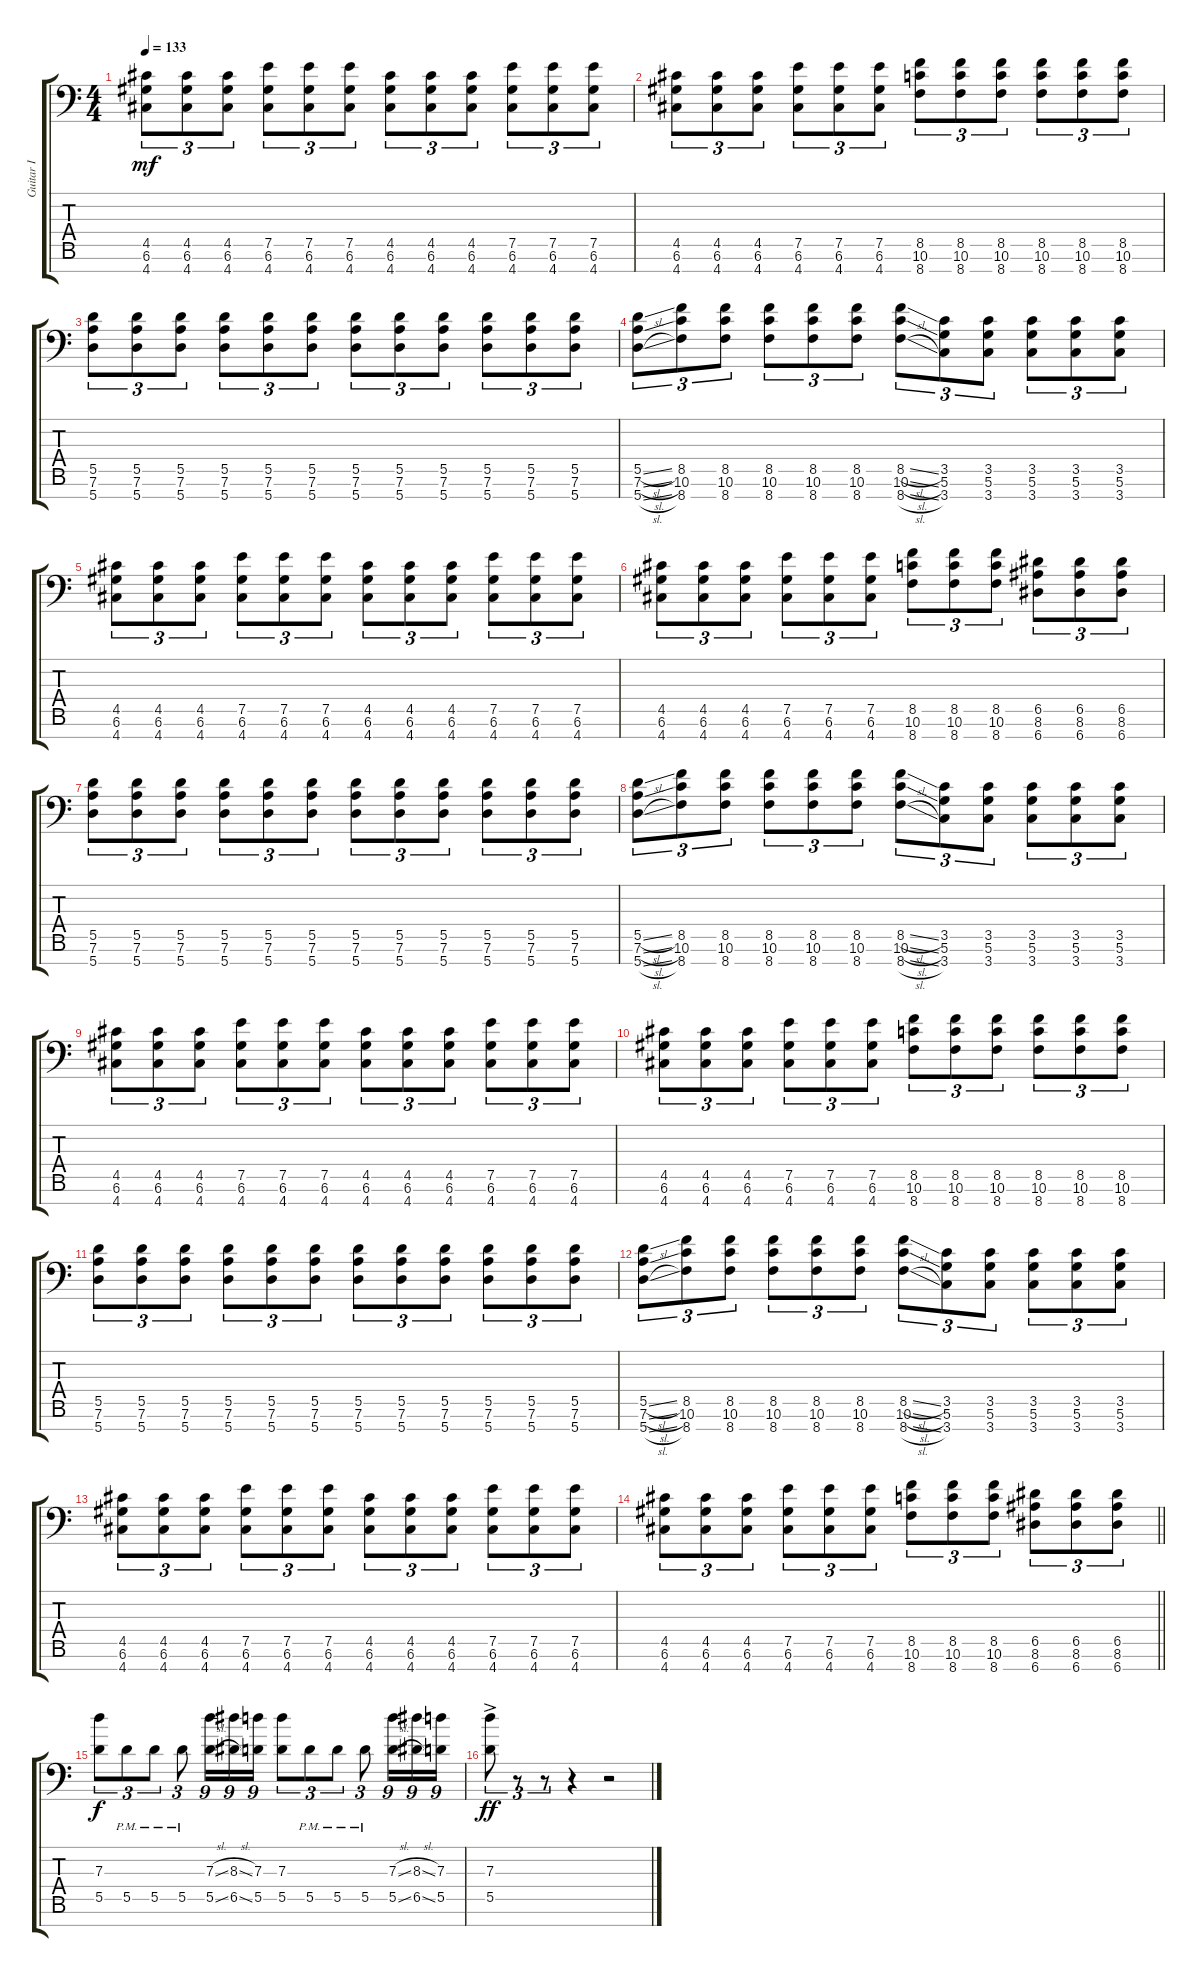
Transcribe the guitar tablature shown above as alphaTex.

\track ("Guitar I" "Guitar I") {instrument distortionguitar}
\staff {score tabs}
\tuning (E4 B3 G3 D3 A2 D2 A1) {hide}
\ts (4 4)
\tempo 133
\clef f4
\ks c
(4.5 6.6 4.7).8{tu (3 2) dy mf} (4.5 6.6 4.7).8{tu (3 2)} (4.5 6.6 4.7).8{tu (3 2)} (7.5 6.6 4.7).8{tu (3 2)} (7.5 6.6 4.7).8{tu (3 2)} (7.5 6.6 4.7).8{tu (3 2)} (4.5 6.6 4.7).8{tu (3 2)} (4.5 6.6 4.7).8{tu (3 2)} (4.5 6.6 4.7).8{tu (3 2)} (7.5 6.6 4.7).8{tu (3 2)} (7.5 6.6 4.7).8{tu (3 2)} (7.5 6.6 4.7).8{tu (3 2)} |
(4.5 6.6 4.7).8{tu (3 2)} (4.5 6.6 4.7).8{tu (3 2)} (4.5 6.6 4.7).8{tu (3 2)} (7.5 6.6 4.7).8{tu (3 2)} (7.5 6.6 4.7).8{tu (3 2)} (7.5 6.6 4.7).8{tu (3 2)} (8.5 10.6 8.7).8{tu (3 2)} (8.5 10.6 8.7).8{tu (3 2)} (8.5 10.6 8.7).8{tu (3 2)} (8.5 10.6 8.7).8{tu (3 2)} (8.5 10.6 8.7).8{tu (3 2)} (8.5 10.6 8.7).8{tu (3 2)} |
(5.5 7.6 5.7).8{tu (3 2)} (5.5 7.6 5.7).8{tu (3 2)} (5.5 7.6 5.7).8{tu (3 2)} (5.5 7.6 5.7).8{tu (3 2)} (5.5 7.6 5.7).8{tu (3 2)} (5.5 7.6 5.7).8{tu (3 2)} (5.5 7.6 5.7).8{tu (3 2)} (5.5 7.6 5.7).8{tu (3 2)} (5.5 7.6 5.7).8{tu (3 2)} (5.5 7.6 5.7).8{tu (3 2)} (5.5 7.6 5.7).8{tu (3 2)} (5.5 7.6 5.7).8{tu (3 2)} |
(5.5{sl} 7.6{sl} 5.7{sl}).8{tu (3 2)} (8.5 10.6 8.7).8{tu (3 2)} (8.5 10.6 8.7).8{tu (3 2)} (8.5 10.6 8.7).8{tu (3 2)} (8.5 10.6 8.7).8{tu (3 2)} (8.5 10.6 8.7).8{tu (3 2)} (8.5{sl} 10.6{sl} 8.7{sl}).8{tu (3 2)} (3.5 5.6 3.7).8{tu (3 2)} (3.5 5.6 3.7).8{tu (3 2)} (3.5 5.6 3.7).8{tu (3 2)} (3.5 5.6 3.7).8{tu (3 2)} (3.5 5.6 3.7).8{tu (3 2)} |
(4.5 6.6 4.7).8{tu (3 2)} (4.5 6.6 4.7).8{tu (3 2)} (4.5 6.6 4.7).8{tu (3 2)} (7.5 6.6 4.7).8{tu (3 2)} (7.5 6.6 4.7).8{tu (3 2)} (7.5 6.6 4.7).8{tu (3 2)} (4.5 6.6 4.7).8{tu (3 2)} (4.5 6.6 4.7).8{tu (3 2)} (4.5 6.6 4.7).8{tu (3 2)} (7.5 6.6 4.7).8{tu (3 2)} (7.5 6.6 4.7).8{tu (3 2)} (7.5 6.6 4.7).8{tu (3 2)} |
(4.5 6.6 4.7).8{tu (3 2)} (4.5 6.6 4.7).8{tu (3 2)} (4.5 6.6 4.7).8{tu (3 2)} (7.5 6.6 4.7).8{tu (3 2)} (7.5 6.6 4.7).8{tu (3 2)} (7.5 6.6 4.7).8{tu (3 2)} (8.5 10.6 8.7).8{tu (3 2)} (8.5 10.6 8.7).8{tu (3 2)} (8.5 10.6 8.7).8{tu (3 2)} (6.5 8.6 6.7).8{tu (3 2)} (6.5 8.6 6.7).8{tu (3 2)} (6.5 8.6 6.7).8{tu (3 2)} |
(5.5 7.6 5.7).8{tu (3 2)} (5.5 7.6 5.7).8{tu (3 2)} (5.5 7.6 5.7).8{tu (3 2)} (5.5 7.6 5.7).8{tu (3 2)} (5.5 7.6 5.7).8{tu (3 2)} (5.5 7.6 5.7).8{tu (3 2)} (5.5 7.6 5.7).8{tu (3 2)} (5.5 7.6 5.7).8{tu (3 2)} (5.5 7.6 5.7).8{tu (3 2)} (5.5 7.6 5.7).8{tu (3 2)} (5.5 7.6 5.7).8{tu (3 2)} (5.5 7.6 5.7).8{tu (3 2)} |
(5.5{sl} 7.6{sl} 5.7{sl}).8{tu (3 2)} (8.5 10.6 8.7).8{tu (3 2)} (8.5 10.6 8.7).8{tu (3 2)} (8.5 10.6 8.7).8{tu (3 2)} (8.5 10.6 8.7).8{tu (3 2)} (8.5 10.6 8.7).8{tu (3 2)} (8.5{sl} 10.6{sl} 8.7{sl}).8{tu (3 2)} (3.5 5.6 3.7).8{tu (3 2)} (3.5 5.6 3.7).8{tu (3 2)} (3.5 5.6 3.7).8{tu (3 2)} (3.5 5.6 3.7).8{tu (3 2)} (3.5 5.6 3.7).8{tu (3 2)} |
(4.5 6.6 4.7).8{tu (3 2)} (4.5 6.6 4.7).8{tu (3 2)} (4.5 6.6 4.7).8{tu (3 2)} (7.5 6.6 4.7).8{tu (3 2)} (7.5 6.6 4.7).8{tu (3 2)} (7.5 6.6 4.7).8{tu (3 2)} (4.5 6.6 4.7).8{tu (3 2)} (4.5 6.6 4.7).8{tu (3 2)} (4.5 6.6 4.7).8{tu (3 2)} (7.5 6.6 4.7).8{tu (3 2)} (7.5 6.6 4.7).8{tu (3 2)} (7.5 6.6 4.7).8{tu (3 2)} |
(4.5 6.6 4.7).8{tu (3 2)} (4.5 6.6 4.7).8{tu (3 2)} (4.5 6.6 4.7).8{tu (3 2)} (7.5 6.6 4.7).8{tu (3 2)} (7.5 6.6 4.7).8{tu (3 2)} (7.5 6.6 4.7).8{tu (3 2)} (8.5 10.6 8.7).8{tu (3 2)} (8.5 10.6 8.7).8{tu (3 2)} (8.5 10.6 8.7).8{tu (3 2)} (8.5 10.6 8.7).8{tu (3 2)} (8.5 10.6 8.7).8{tu (3 2)} (8.5 10.6 8.7).8{tu (3 2)} |
(5.5 7.6 5.7).8{tu (3 2)} (5.5 7.6 5.7).8{tu (3 2)} (5.5 7.6 5.7).8{tu (3 2)} (5.5 7.6 5.7).8{tu (3 2)} (5.5 7.6 5.7).8{tu (3 2)} (5.5 7.6 5.7).8{tu (3 2)} (5.5 7.6 5.7).8{tu (3 2)} (5.5 7.6 5.7).8{tu (3 2)} (5.5 7.6 5.7).8{tu (3 2)} (5.5 7.6 5.7).8{tu (3 2)} (5.5 7.6 5.7).8{tu (3 2)} (5.5 7.6 5.7).8{tu (3 2)} |
(5.5{sl} 7.6{sl} 5.7{sl}).8{tu (3 2)} (8.5 10.6 8.7).8{tu (3 2)} (8.5 10.6 8.7).8{tu (3 2)} (8.5 10.6 8.7).8{tu (3 2)} (8.5 10.6 8.7).8{tu (3 2)} (8.5 10.6 8.7).8{tu (3 2)} (8.5{sl} 10.6{sl} 8.7{sl}).8{tu (3 2)} (3.5 5.6 3.7).8{tu (3 2)} (3.5 5.6 3.7).8{tu (3 2)} (3.5 5.6 3.7).8{tu (3 2)} (3.5 5.6 3.7).8{tu (3 2)} (3.5 5.6 3.7).8{tu (3 2)} |
(4.5 6.6 4.7).8{tu (3 2)} (4.5 6.6 4.7).8{tu (3 2)} (4.5 6.6 4.7).8{tu (3 2)} (7.5 6.6 4.7).8{tu (3 2)} (7.5 6.6 4.7).8{tu (3 2)} (7.5 6.6 4.7).8{tu (3 2)} (4.5 6.6 4.7).8{tu (3 2)} (4.5 6.6 4.7).8{tu (3 2)} (4.5 6.6 4.7).8{tu (3 2)} (7.5 6.6 4.7).8{tu (3 2)} (7.5 6.6 4.7).8{tu (3 2)} (7.5 6.6 4.7).8{tu (3 2)} |
\barLineRight lightlight
(4.5 6.6 4.7).8{tu (3 2)} (4.5 6.6 4.7).8{tu (3 2)} (4.5 6.6 4.7).8{tu (3 2)} (7.5 6.6 4.7).8{tu (3 2)} (7.5 6.6 4.7).8{tu (3 2)} (7.5 6.6 4.7).8{tu (3 2)} (8.5 10.6 8.7).8{tu (3 2)} (8.5 10.6 8.7).8{tu (3 2)} (8.5 10.6 8.7).8{tu (3 2)} (6.5 8.6 6.7).8{tu (3 2)} (6.5 8.6 6.7).8{tu (3 2)} (6.5 8.6 6.7).8{tu (3 2)} |
\section ("" "")
(7.3 5.5).8{tu (3 2) dy f volume 13} 5.5{pm}.8{tu (3 2)} 5.5{pm}.8{tu (3 2)} 5.5{pm}.8{tu (3 2)} (7.3{sl} 5.5{sl}).16{tu (9 8)} (8.3{sl} 6.5{sl}).16{tu (9 8)} (7.3 5.5).16{tu (9 8)} (7.3 5.5).8{tu (3 2)} 5.5{pm}.8{tu (3 2)} 5.5{pm}.8{tu (3 2)} 5.5{pm}.8{tu (3 2)} (7.3{sl} 5.5{sl}).16{tu (9 8)} (8.3{sl} 6.5{sl}).16{tu (9 8)} (7.3 5.5).16{tu (9 8)} |
(7.3{ac} 5.5{ac}).8{tu (3 2) dy ff} r.8{tu (3 2)} r.8{tu (3 2)} r.4 r.2
